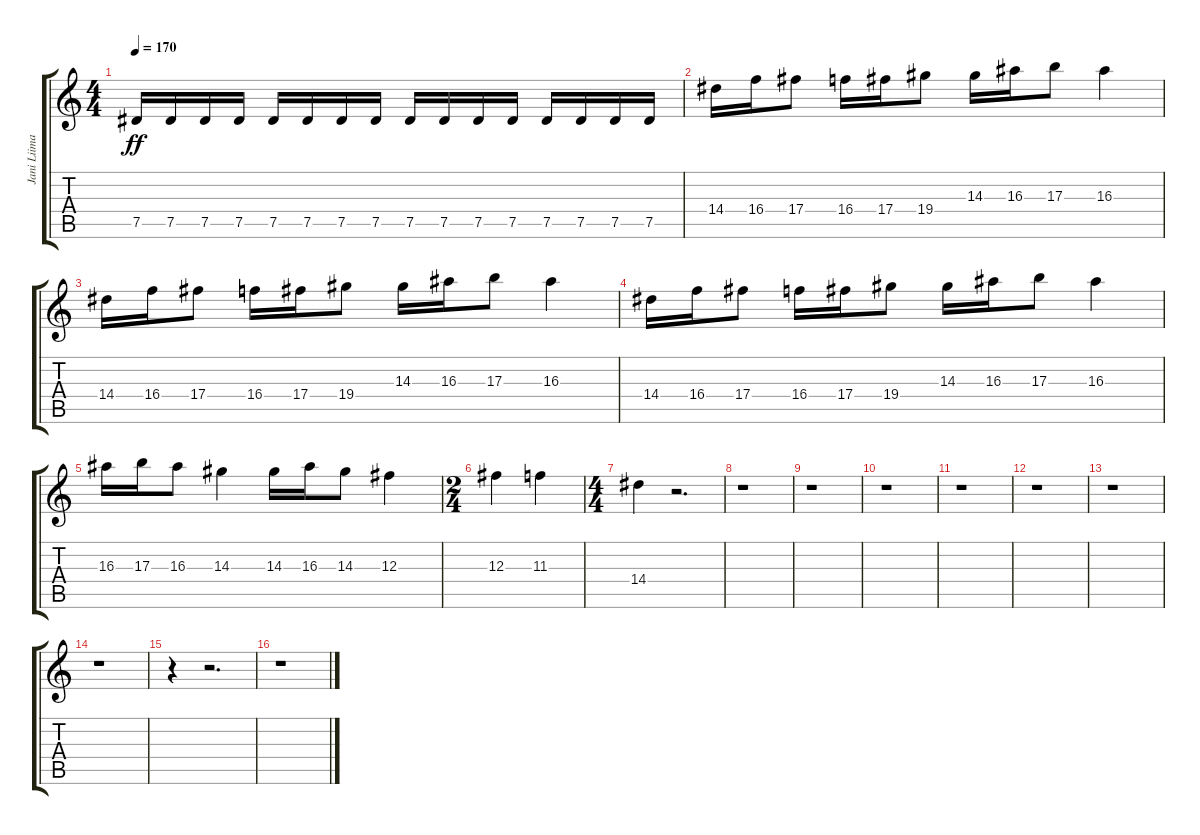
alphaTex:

\track ("Jani Liimatainen" "Jani Liima") {instrument distortionguitar}
\staff {score tabs}
\tuning (Eb4 Bb3 Gb3 Db3 Ab2 Eb2) {hide}
\ts (4 4)
\tempo 170
\clef g2
\ks c
7.5.16{dy ff} 7.5.16 7.5.16 7.5.16 7.5.16 7.5.16 7.5.16 7.5.16 7.5.16 7.5.16 7.5.16 7.5.16 7.5.16 7.5.16 7.5.16 7.5.16 |
14.4.16 16.4.16 17.4.8 16.4.16 17.4.16 19.4.8 14.3.16 16.3.16 17.3.8 16.3.4 |
14.4.16 16.4.16 17.4.8 16.4.16 17.4.16 19.4.8 14.3.16 16.3.16 17.3.8 16.3.4 |
14.4.16 16.4.16 17.4.8 16.4.16 17.4.16 19.4.8 14.3.16 16.3.16 17.3.8 16.3.4 |
16.3.16 17.3.16 16.3.8 14.3.4 14.3.16 16.3.16 14.3.8 12.3.4 |
\ts (2 4)
12.3.4 11.3.4 |
\ts (4 4)
14.4.4 r.2{d} |
r.1 |
r.1 |
r.1 |
r.1 |
r.1 |
r.1 |
r.1 |
r.4 r.2{d} |
r.1
